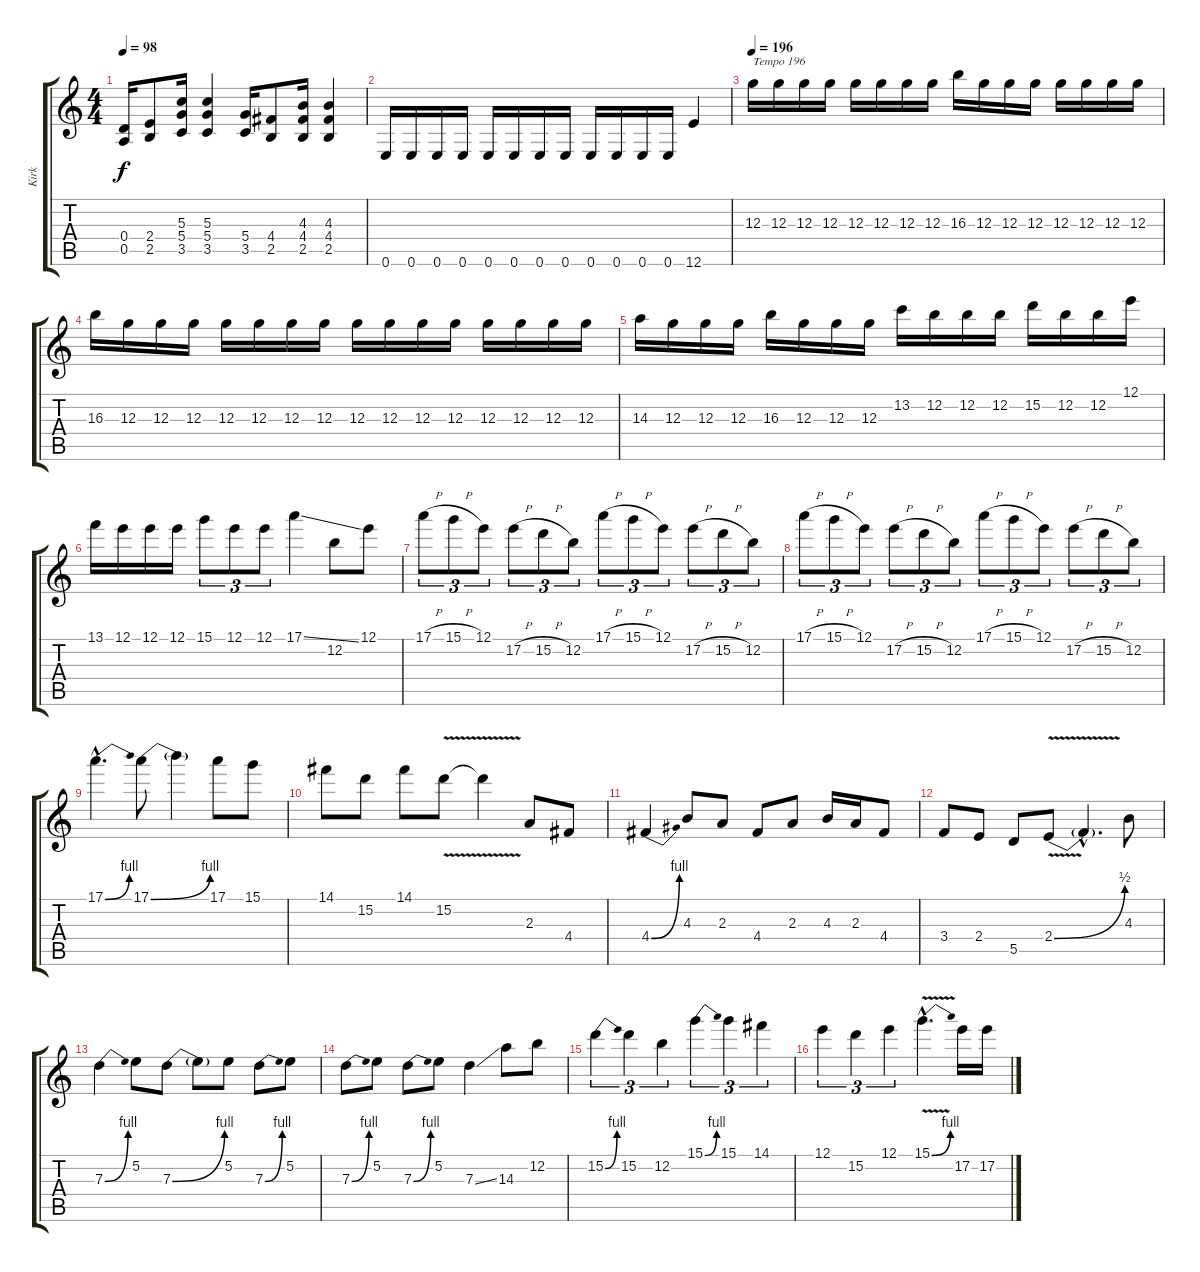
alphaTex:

\track ("Kirk" "Kirk") {instrument distortionguitar}
\staff {score tabs}
\tuning (E4 B3 G3 D3 A2 E2) {hide}
\ts (4 4)
\tempo 98
\clef g2
\ks c
(0.4 0.5).16{dy f} (2.4 2.5).8 (5.3 5.4 3.5).16 (5.3 5.4 3.5).4 (5.4 3.5).16 (4.4 2.5).8 (4.3 4.4 2.5).16 (4.3 4.4 2.5).4 |
0.6.16 0.6.16 0.6.16 0.6.16 0.6.16 0.6.16 0.6.16 0.6.16 0.6.16 0.6.16 0.6.16 0.6.16 12.6.4 |
\tempo 196
12.3.16{txt "Tempo 196"} 12.3.16 12.3.16 12.3.16 12.3.16 12.3.16 12.3.16 12.3.16 16.3.16 12.3.16 12.3.16 12.3.16 12.3.16 12.3.16 12.3.16 12.3.16 |
16.3.16 12.3.16 12.3.16 12.3.16 12.3.16 12.3.16 12.3.16 12.3.16 12.3.16 12.3.16 12.3.16 12.3.16 12.3.16 12.3.16 12.3.16 12.3.16 |
14.3.16 12.3.16 12.3.16 12.3.16 16.3.16 12.3.16 12.3.16 12.3.16 13.2.16 12.2.16 12.2.16 12.2.16 15.2.16 12.2.16 12.2.16 12.1.16 |
13.1.16 12.1.16 12.1.16 12.1.16 15.1.8{tu (3 2)} 12.1.8{tu (3 2)} 12.1.8{tu (3 2)} 17.1{ss}.4 12.2.8 12.1.8 |
17.1{h}.8{tu (3 2)} 15.1{h}.8{tu (3 2)} 12.1.8{tu (3 2)} 17.2{h}.8{tu (3 2)} 15.2{h}.8{tu (3 2)} 12.2.8{tu (3 2)} 17.1{h}.8{tu (3 2)} 15.1{h}.8{tu (3 2)} 12.1.8{tu (3 2)} 17.2{h}.8{tu (3 2)} 15.2{h}.8{tu (3 2)} 12.2.8{tu (3 2)} |
17.1{h}.8{tu (3 2)} 15.1{h}.8{tu (3 2)} 12.1.8{tu (3 2)} 17.2{h}.8{tu (3 2)} 15.2{h}.8{tu (3 2)} 12.2.8{tu (3 2)} 17.1{h}.8{tu (3 2)} 15.1{h}.8{tu (3 2)} 12.1.8{tu (3 2)} 17.2{h}.8{tu (3 2)} 15.2{h}.8{tu (3 2)} 12.2.8{tu (3 2)} |
17.1{be (bend 0 0 60 4) hac}.4{d} 17.1{be (bend 0 0 60 4)}.8 17.1{t}.4 17.1.8 15.1.8 |
14.1.8 15.2.8 14.1.8 15.2{v}.8 15.2{t}.4 2.3.8 4.4.8 |
4.4{be (bend 0 0 60 4)}.4 4.3.8 2.3.8 4.4.8 2.3.8 4.3.16 2.3.16 4.4.8 |
3.4.8 2.4.8 5.5.8 2.4{be (bend 0 0 60 2) v}.8 2.4{hac t}.4{d} 4.3.8 |
7.3{be (bend 0 0 60 4)}.4 5.2.8 7.3{be (bend 0 0 60 4)}.8 7.3{t}.8 5.2.8 7.3{be (bend 0 0 60 4)}.8 5.2.8 |
7.3{be (bend 0 0 60 4)}.8 5.2.8 7.3{be (bend 0 0 60 4)}.8 5.2.8 7.3{ss}.4 14.3.8 12.2.8 |
15.2{be (bend 0 0 60 4)}.4{tu (3 2)} 15.2.4{tu (3 2)} 12.2.4{tu (3 2)} 15.1{be (bend 0 0 60 4)}.4{tu (3 2)} 15.1.4{tu (3 2)} 14.1.4{tu (3 2)} |
12.1.4{tu (3 2)} 15.2.4{tu (3 2)} 12.1.4{tu (3 2)} 15.1{be (bend 0 0 60 4) v hac}.4{d} 17.2.16 17.2.16
